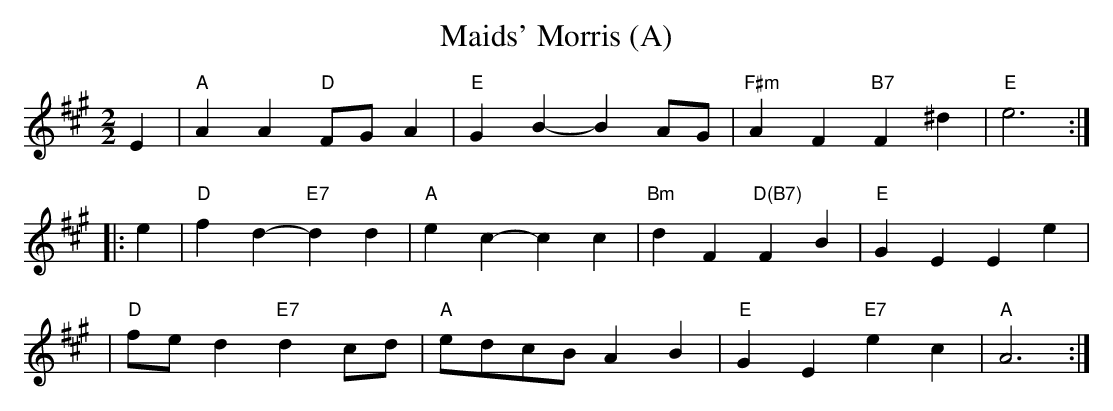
X:1
T: Maids' Morris (A)
M: 2/2
L: 1/4
K: A
E \
| "A"AA "D"F/G/A | "E"GB- BA/G/ | "F#m"AF "B7"F^d | "E"e3 :|
|: e \
| "D"fd- "E7"dd | "A"ec- cc | "Bm"dF "D(B7)"FB | "E"GE Ee |
| "D"f/e/d "E7"dc/d/ | "A"e/d/c/B/ AB | "E"GE "E7"ec | "A"A3 :|
